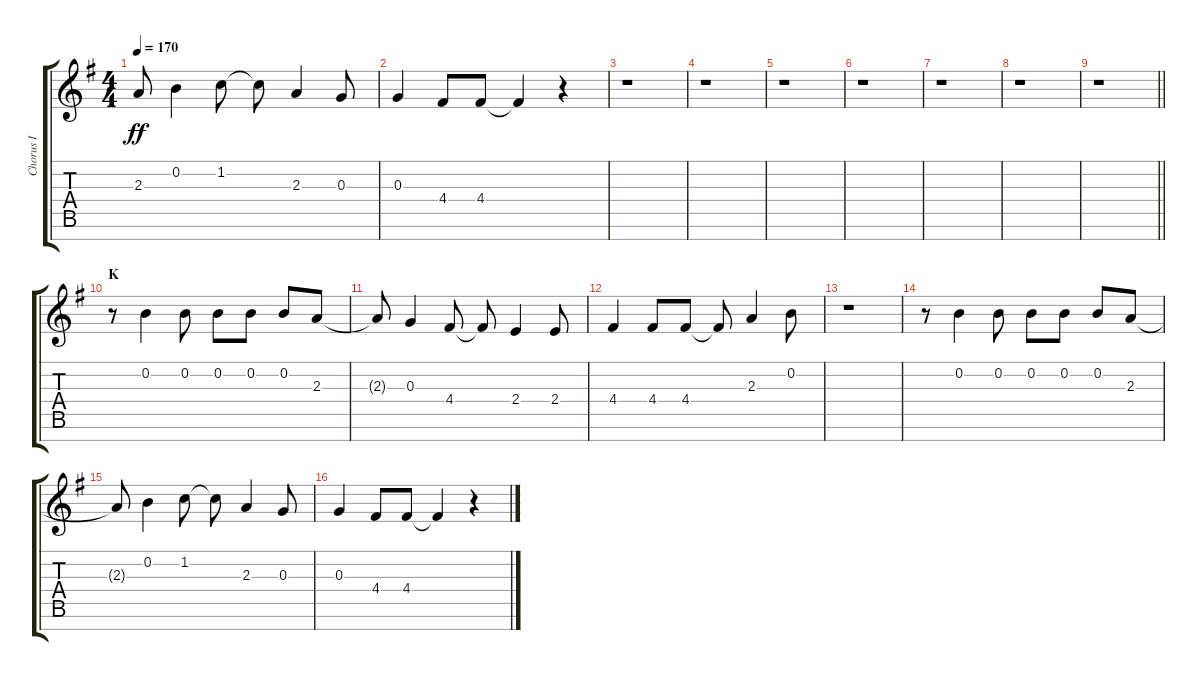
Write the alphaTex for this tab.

\track ("Chorus I" "Chorus I") {instrument voiceoohs}
\staff {score tabs}
\tuning (E5 B4 G4 D4 A3 E3 B2) {hide}
\ts (4 4)
\tempo 170
\clef g2
\ks g
2.3{t}.8{dy ff} 0.2.4 1.2.8 1.2{t}.8 2.3.4 0.3.8 |
0.3.4 4.4.8 4.4.8 4.4{t}.4 r.4 |
r.1 |
r.1 |
r.1 |
r.1 |
r.1 |
r.1 |
\barLineRight lightlight
r.1 |
\section ("" "K")
r.8 0.2.4 0.2.8 0.2.8 0.2.8 0.2.8 2.3.8 |
2.3{t}.8 0.3.4 4.4.8 4.4{t}.8 2.4.4 2.4.8 |
4.4.4 4.4.8 4.4.8 4.4{t}.8 2.3.4 0.2.8 |
r.1 |
r.8 0.2.4 0.2.8 0.2.8 0.2.8 0.2.8 2.3.8 |
2.3{t}.8 0.2.4 1.2.8 1.2{t}.8 2.3.4 0.3.8 |
0.3.4 4.4.8 4.4.8 4.4{t}.4 r.4
